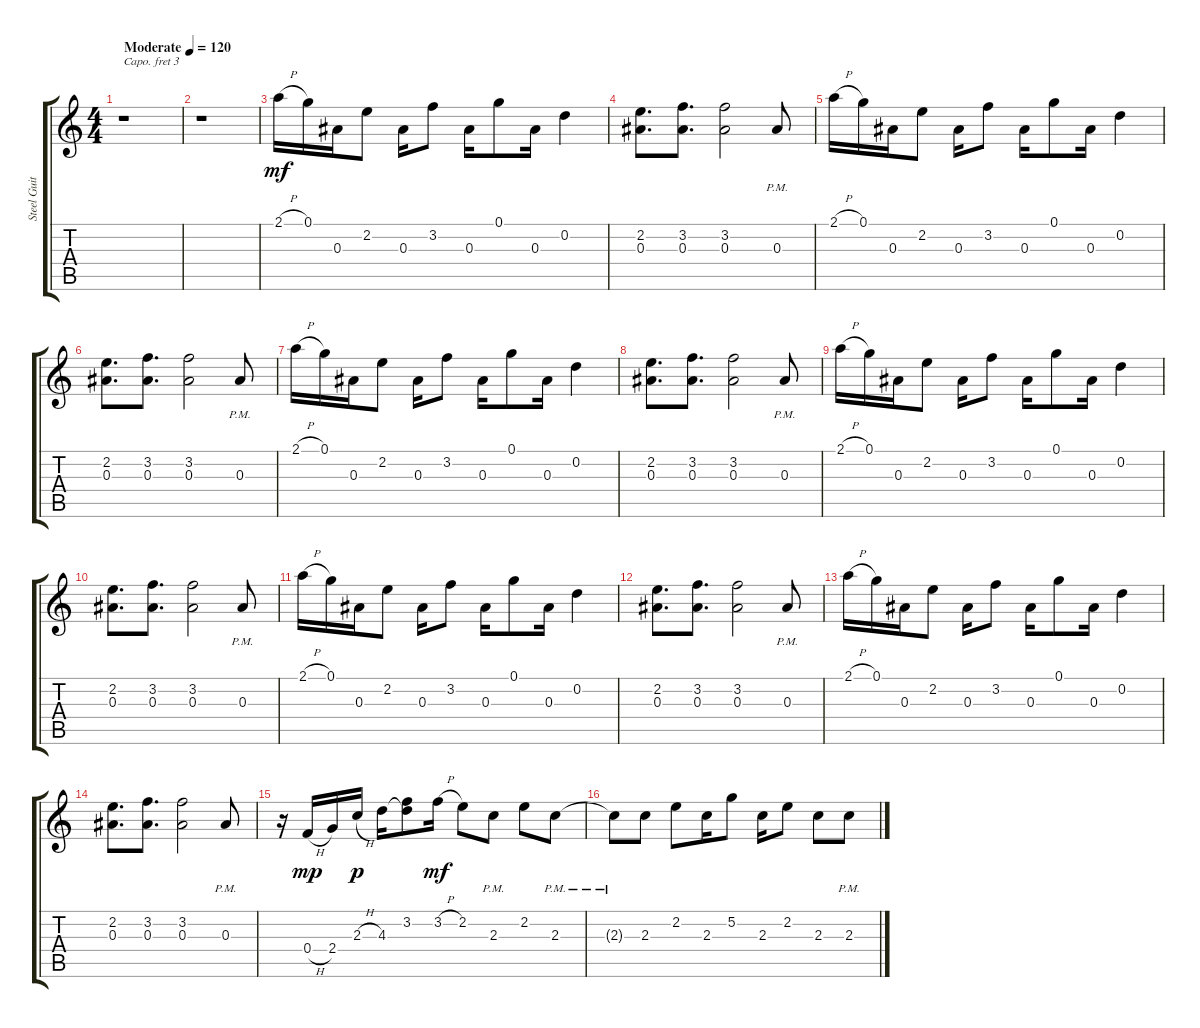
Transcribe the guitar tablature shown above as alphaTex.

\track ("Steel Guitar" "Steel Guit") {instrument acousticguitarsteel}
\staff {score tabs}
\capo 3
\tuning (E4 B3 G3 D3 A2 E2) {hide}
\ts (4 4)
\tempo (120 "Moderate")
\clef g2
\ks c
r.1{dy mf instrument acousticguitarsteel} |
r.1 |
2.1{h}.16 0.1.16 0.3.16 2.2.8 0.3.16 3.2.8 0.3.16 0.1.8 0.3.16 0.2.4 |
(2.2 0.3).8{d} (3.2 0.3).8{d} (3.2 0.3).2 0.3{pm}.8 |
2.1{h}.16 0.1.16 0.3.16 2.2.8 0.3.16 3.2.8 0.3.16 0.1.8 0.3.16 0.2.4 |
(2.2 0.3).8{d} (3.2 0.3).8{d} (3.2 0.3).2 0.3{pm}.8 |
2.1{h}.16 0.1.16 0.3.16 2.2.8 0.3.16 3.2.8 0.3.16 0.1.8 0.3.16 0.2.4 |
(2.2 0.3).8{d} (3.2 0.3).8{d} (3.2 0.3).2 0.3{pm}.8 |
2.1{h}.16 0.1.16 0.3.16 2.2.8 0.3.16 3.2.8 0.3.16 0.1.8 0.3.16 0.2.4 |
(2.2 0.3).8{d} (3.2 0.3).8{d} (3.2 0.3).2 0.3{pm}.8 |
2.1{h}.16 0.1.16 0.3.16 2.2.8 0.3.16 3.2.8 0.3.16 0.1.8 0.3.16 0.2.4 |
(2.2 0.3).8{d} (3.2 0.3).8{d} (3.2 0.3).2 0.3{pm}.8 |
2.1{h}.16 0.1.16 0.3.16 2.2.8 0.3.16 3.2.8 0.3.16 0.1.8 0.3.16 0.2.4 |
(2.2 0.3).8{d} (3.2 0.3).8{d} (3.2 0.3).2 0.3{pm}.8 |
r.16 0.4{h}.16{dy mp} 2.4.16 2.3{h}.16{dy p} 4.3.16 (3.2 4.3{t}).8 3.2{h}.16{dy mf} 2.2.8 2.3{pm}.8 2.2.8 2.3{pm}.8 |
2.3{pm t}.8 2.3.8 2.2.8 2.3.16 5.2.8 2.3.16 2.2.8 2.3.8 2.3{pm}.8
